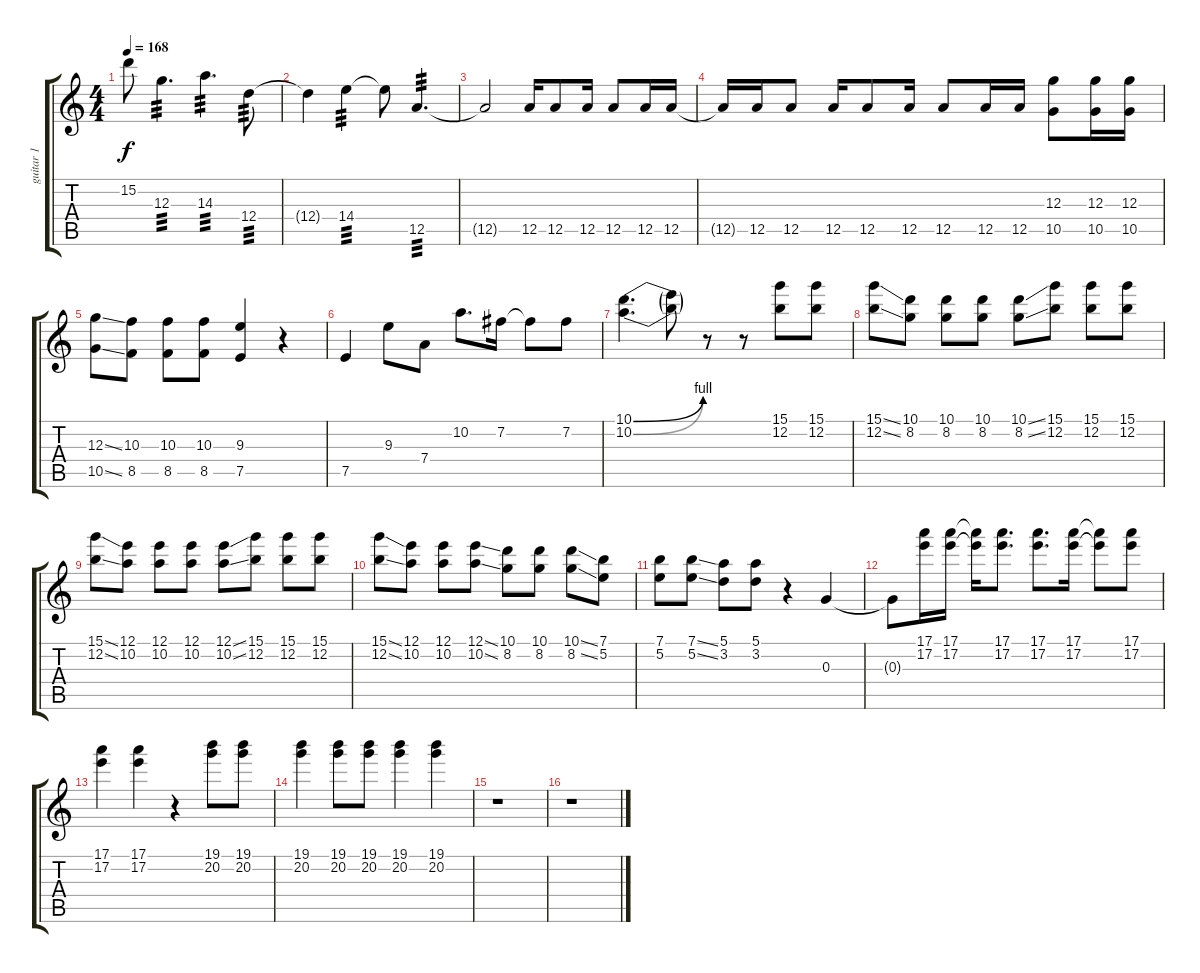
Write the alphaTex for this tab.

\track ("guitar 1" "guitar 1") {instrument distortionguitar}
\staff {score tabs}
\tuning (E4 B3 G3 D3 A2 E2) {hide}
\ts (4 4)
\tempo 168
\clef g2
\ks c
15.2{t}.8{dy f} 12.3.4{d tp 3} 14.3.4{d tp 3} 12.4.8{tp 3} |
12.4{t}.4 14.4.4{tp 3} 14.4{t}.8 12.5.4{d tp 3} |
12.5{t}.2 12.5.16 12.5.8 12.5.16 12.5.8 12.5.16 12.5.16 |
12.5{t}.16 12.5.16 12.5.8 12.5.16 12.5.8 12.5.16 12.5.8 12.5.16 12.5.16 (12.3 10.5).8 (12.3 10.5).16 (12.3 10.5).16 |
(12.3{ss} 10.5{ss}).8 (10.3 8.5).8 (10.3 8.5).8 (10.3 8.5).8 (9.3 7.5).4 r.4 |
7.5.4 9.3.8 7.4.8 10.2.8{d} 7.2.16 7.2{t}.8 7.2.8 |
(10.1{be (bend 0 0 60 4)} 10.2{be (bend 0 0 60 4)}).4{d} (10.1{t} 10.2{t}).8 r.8 r.8 (15.1 12.2).8 (15.1 12.2).8 |
(15.1{ss} 12.2{ss}).8 (10.1 8.2).8 (10.1 8.2).8 (10.1 8.2).8 (10.1{ss} 8.2{ss}).8 (15.1 12.2).8 (15.1 12.2).8 (15.1 12.2).8 |
(15.1{ss} 12.2{ss}).8 (12.1 10.2).8 (12.1 10.2).8 (12.1 10.2).8 (12.1{ss} 10.2{ss}).8 (15.1 12.2).8 (15.1 12.2).8 (15.1 12.2).8 |
(15.1{ss} 12.2{ss}).8 (12.1 10.2).8 (12.1 10.2).8 (12.1{ss} 10.2{ss}).8 (10.1 8.2).8 (10.1 8.2).8 (10.1{ss} 8.2{ss}).8 (7.1 5.2).8 |
(7.1 5.2).8 (7.1{ss} 5.2{ss}).8 (5.1 3.2).8 (5.1 3.2).8 r.4 0.3.4 |
0.3{t}.8 (17.1 17.2).16 (17.1 17.2).16 (17.1{t} 17.2{t}).16 (17.1 17.2).8{d} (17.1 17.2).8{d} (17.1 17.2).16 (17.1{t} 17.2{t}).8 (17.1 17.2).8 |
(17.1 17.2).4 (17.1 17.2).4 r.4 (19.1 20.2).8 (19.1 20.2).8 |
(19.1 20.2).4 (19.1 20.2).8 (19.1 20.2).8 (19.1 20.2).4 (19.1 20.2).4 |
r.1 |
r.1
